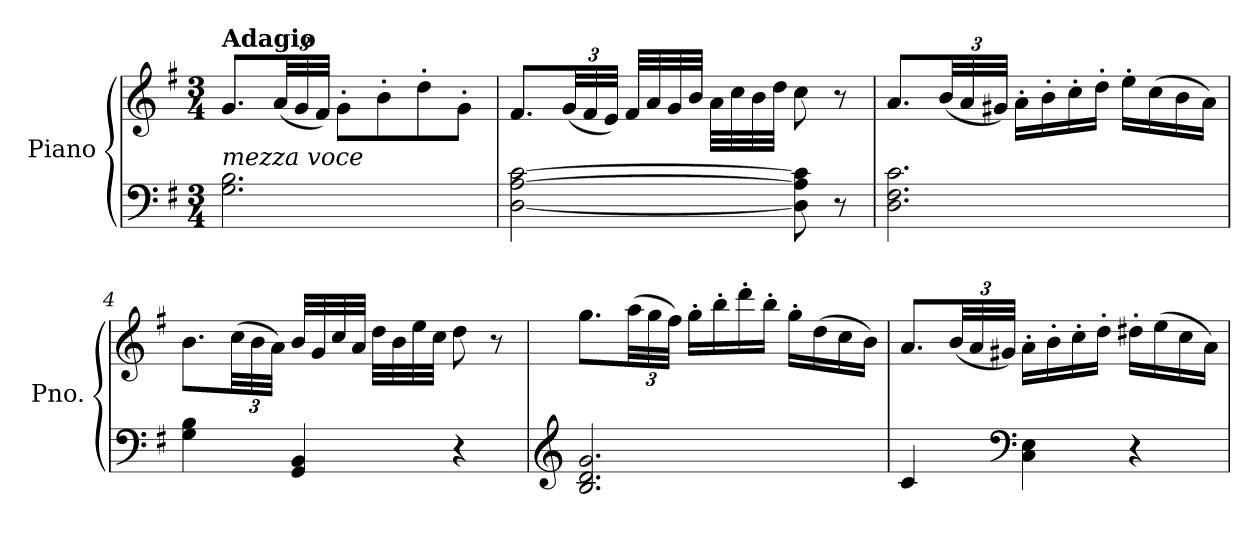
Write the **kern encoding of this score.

**kern	**kern
*part1	*part1
*staff2	*staff1
*I"Piano	*
*I'Pno.	*
!!LO:PB:g=z
*clefF4	*clefG2
*k[f#]	*k[f#]
*M3/4	*M3/4
=1	=1
!	!LO:TX:a:B:t=Adagio
!LO:TX:a:i:t=mezza voce	!
2.G\ 2.B\	8.g/L
*	*Xbrackettup
.	(<48a/LL
.	48g/
.	48f#/JJJ)
.	8g'\L
.	8b'\
.	8dd'\
.	8g'\J
=2	=2
[2D\ [2A\ [2c\	8.f#/L
.	(<48g/LL
.	48f#/
.	48e/JJJ)
.	32f#/LLL
.	32a/
.	32g/
.	32b/JJJ
.	32a\LLL
.	32cc\
.	32b\
.	32dd\JJJ
8D\] 8A\] 8c\]	8cc\
8r	8r
=3	=3
2.D\ 2.F#\ 2.c\	8.a/L
.	(<48b/LL
.	48a/
.	48g#X/JJJ)
.	16a'\LL
.	16b'\
.	16cc'\
.	16dd'\JJ
.	16ee'\LL
.	(>16cc\
.	16b\
.	16a\JJ)
=4	=4
4G\ 4B\	8.b\L
.	(>48cc\LL
.	48b\
.	48a\JJJ)
4GG/ 4BB/	32b/LLL
.	32g/
.	32cc/
.	32a/JJJ
.	32dd\LLL
.	32b\
.	32ee\
.	32cc\JJJ
4r	8dd\
.	8r
!!LO:LB:g=z
=5	=5
*clefG2	*
2.B/ 2.d/ 2.g/	8.gg\L
.	(>48aa\LL
.	48gg\
.	48ff#\JJJ)
.	16gg'\LL
.	16bb'\
.	16ddd'\
.	16bb'\JJ
.	16gg'\LL
.	(>16dd\
.	16cc\
.	16b\JJ)
=6	=6
4c/	8.a/L
.	(<48b/LL
.	48a/
.	48g#X/JJJ)
*clefF4	*
4C\ 4E\	16a'\LL
.	16b'\
.	16cc'\
.	16dd'\JJ
4r	16dd#X'\LL
.	(>16ee\
.	16cc\
.	16a\JJ)
=	=
*-	*-
